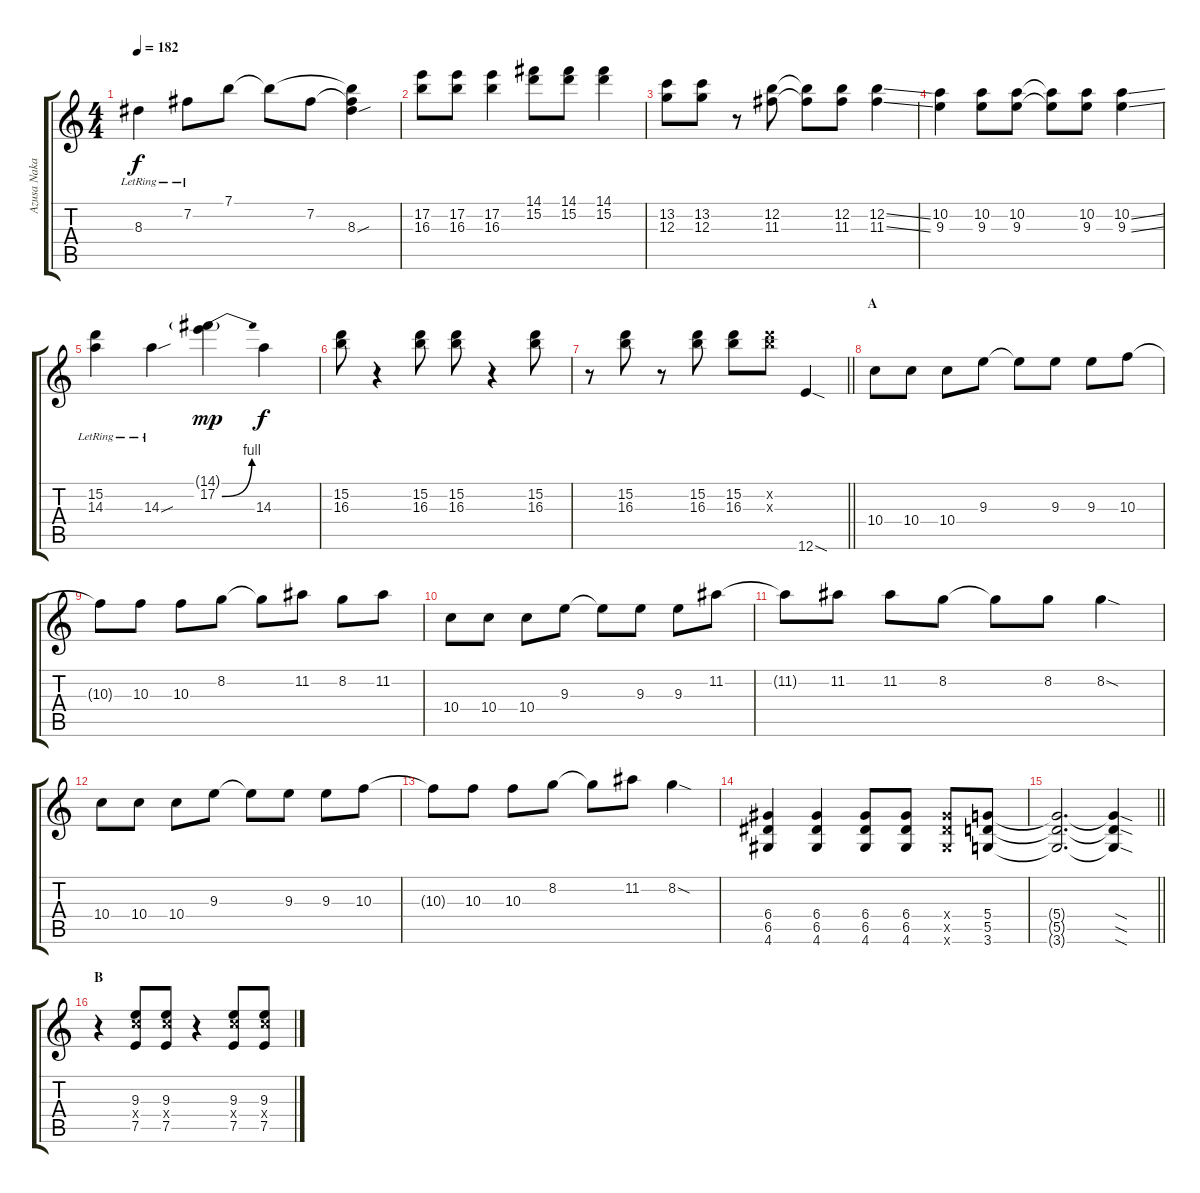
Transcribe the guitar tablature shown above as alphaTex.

\track ("Azusa Nakano" "Azusa Naka") {instrument overdrivenguitar}
\staff {score tabs}
\tuning (E4 B3 G3 D3 A2 E2) {hide}
\ts (4 4)
\tempo 182
\clef g2
\ks c
8.3{lr}.4{dy f} 7.2{lr}.8 7.1.8 7.1{t}.8 7.2.8 (7.1{t} 7.2{t} 8.3{sou}).4 |
(17.2 16.3).8 (17.2 16.3).8 (17.2 16.3).4 (14.1 15.2).8 (14.1 15.2).8 (14.1 15.2).4 |
(13.2 12.3).8 (13.2 12.3).8 r.8 (12.2 11.3).8 (12.2{t} 11.3{t}).8 (12.2 11.3).8 (12.2{ss} 11.3{ss}).4 |
(10.2 9.3).4 (10.2 9.3).8 (10.2 9.3).8 (10.2{t} 9.3{t}).8 (10.2 9.3).8 (10.2{ss} 9.3{ss}).4 |
(15.2{lr} 14.3{lr}).4 14.3{sou lr}.4 (14.1{g} 17.2{be (bend 0 0 60 4)}).4{dy mp} 14.3.4{dy f} |
(15.2 16.3).8 r.4 (15.2 16.3).8 (15.2 16.3).8 r.4 (15.2 16.3).8 |
\barLineRight lightlight
r.8 (15.2 16.3).8 r.8 (15.2 16.3).8 (15.2 16.3).8 (15.2{x} 16.3{x}).8 12.6{sod}.4 |
\section ("" "A")
10.4.8 10.4.8 10.4.8 9.3.8 9.3{t}.8 9.3.8 9.3.8 10.3.8 |
10.3{t}.8 10.3.8 10.3.8 8.2.8 8.2{t}.8 11.2.8 8.2.8 11.2.8 |
10.4.8 10.4.8 10.4.8 9.3.8 9.3{t}.8 9.3.8 9.3.8 11.2.8 |
11.2{t}.8 11.2.8 11.2.8 8.2.8 8.2{t}.8 8.2.8 8.2{sod}.4 |
10.4.8 10.4.8 10.4.8 9.3.8 9.3{t}.8 9.3.8 9.3.8 10.3.8 |
10.3{t}.8 10.3.8 10.3.8 8.2.8 8.2{t}.8 11.2.8 8.2{sod}.4 |
(6.4 6.5 4.6).4 (6.4 6.5 4.6).4 (6.4 6.5 4.6).8 (6.4 6.5 4.6).8 (6.4{x} 6.5{x} 4.6{x}).8 (5.4 5.5 3.6).8 |
\barLineRight lightlight
(5.4{t} 5.5{t} 3.6{t}).2{d} (5.4{sod t} 5.5{sod t} 3.6{sod t}).4 |
\section ("" "B")
r.4 (9.3 10.4{x} 7.5).8 (9.3 10.4{x} 7.5).8 r.4 (9.3 10.4{x} 7.5).8 (9.3 10.4{x} 7.5).8
